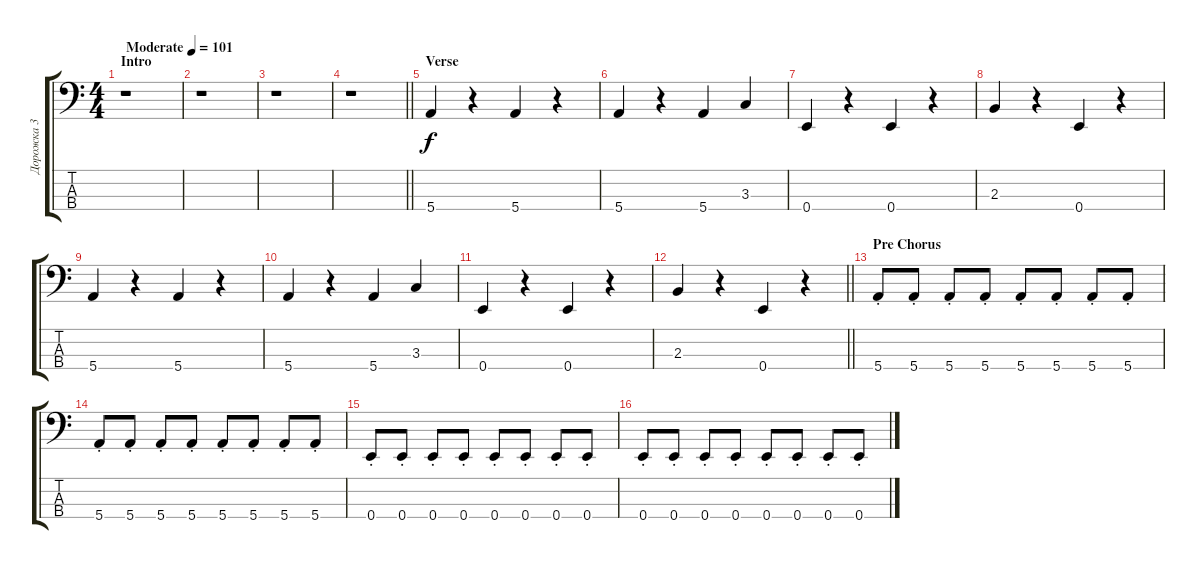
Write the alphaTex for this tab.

\track ("Дорожка 3" "Дорожка 3") {instrument electricbassfinger}
\staff {score tabs}
\tuning (G2 D2 A1 E1) {hide}
\ts (4 4)
\section ("" "Intro")
\tempo (101 "Moderate")
\clef f4
\ks c
r.1{dy f instrument electricbassfinger} |
r.1 |
r.1 |
\barLineRight lightlight
r.1 |
\section ("" "Verse")
5.4.4 r.4 5.4.4 r.4 |
5.4.4 r.4 5.4.4 3.3.4 |
0.4.4 r.4 0.4.4 r.4 |
2.3.4 r.4 0.4.4 r.4 |
5.4.4 r.4 5.4.4 r.4 |
5.4.4 r.4 5.4.4 3.3.4 |
0.4.4 r.4 0.4.4 r.4 |
\barLineRight lightlight
2.3.4 r.4 0.4.4 r.4 |
\section ("" "Pre Chorus")
5.4{st}.8 5.4{st}.8 5.4{st}.8 5.4{st}.8 5.4{st}.8 5.4{st}.8 5.4{st}.8 5.4{st}.8 |
5.4{st}.8 5.4{st}.8 5.4{st}.8 5.4{st}.8 5.4{st}.8 5.4{st}.8 5.4{st}.8 5.4{st}.8 |
0.4{st}.8 0.4{st}.8 0.4{st}.8 0.4{st}.8 0.4{st}.8 0.4{st}.8 0.4{st}.8 0.4{st}.8 |
0.4{st}.8 0.4{st}.8 0.4{st}.8 0.4{st}.8 0.4{st}.8 0.4{st}.8 0.4{st}.8 0.4{st}.8
